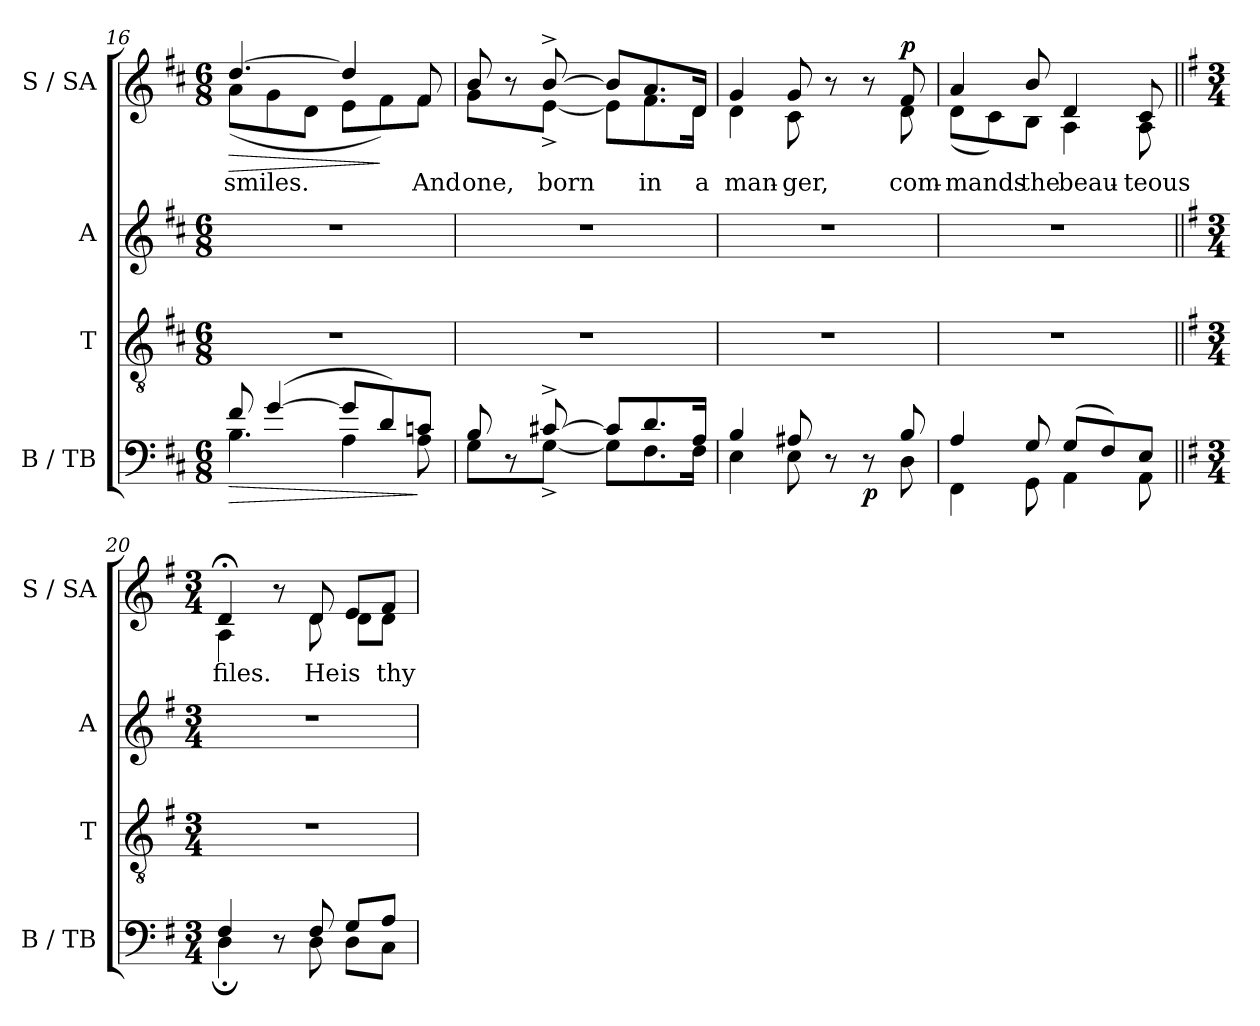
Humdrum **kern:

**kern	**dynam	**kern	**kern	**kern	**text	**dynam
*part4	*part4	*part3	*part2	*part1	*part1	*part1
*staff4	*staff4	*staff3	*staff2	*staff1	*staff1	*staff1
*I"B / TB	*	*I"T	*I"A	*I"S / SA	*	*
*I'B / TB	*	*I'T	*I'A	*I'S / SA	*	*
*clefF4	*	*clefGv2	*clefG2	*clefG2	*	*
*k[f#c#]	*	*k[f#c#]	*k[f#c#]	*k[f#c#]	*	*
*D:	*	*D:	*D:	*D:	*	*
*M6/8	*	*M6/8	*M6/8	*M6/8	*	*
=16	=16	=16	=16	=16	=16	=16
*^	*	*	*	*	*	*
!	!	!LO:HP:b	!LO:N:vis=1	!LO:N:vis=1	!	!	!
!	!	!	!	!	!	!LO:LY:b:color=#000000	!LO:HP:b
*	*	*	*	*	*^	*	*
8f#i/	4.Bi\	>	2.r	2.r	[4.ddi/	(8ai\L	smiles.	>
([4gi/	.	.	.	.	.	8gi\	.	.
.	.	.	.	.	.	8di\J	.	.
8gi/L]	4Ai\	.	.	.	4ddi/]	8ei\L	.	.
8di/)	.	.	.	.	.	8f#i\)	.	]
!	!	!	!	!	!	!	!LO:LY:b:color=#000000	!
8cni/J	8Ai\	]	.	.	8f#i/	8f#i\J	And	.
=17	=17	=17	=17	=17	=17	=17	=17	=17
!	!	!	!LO:N:vis=1	!LO:N:vis=1	!	!	!	!
!	!	!	!	!	!	!	!LO:LY:b:color=#000000	!
8Bi/	8Gi\L	.	2.r	2.r	8bi/	8gi\L	one,	.
8r	8ryy	.	.	.	8r	8ryy	.	.
!	!	!	!	!	!	!	!LO:LY:b:color=#000000	!
[8c#X^i/	[8G^i\J	.	.	.	[8b^i/	[8e^i\J	born	.
8c#i/L]	8Gi\L]	.	.	.	8bi/L]	8ei\L]	.	.
!	!	!	!	!	!	!	!LO:LY:b:color=#000000	!
8.di/	8.F#i\	.	.	.	8.ai/	8.f#i\	in	.
!	!	!	!	!	!	!	!LO:LY:b:color=#000000	!
16Ai/Jk	16F#i\Jk	.	.	.	16di/Jk	16di\Jk	a	.
=18	=18	=18	=18	=18	=18	=18	=18	=18
!	!	!	!LO:N:vis=1	!LO:N:vis=1	!	!	!	!
!	!	!	!	!	!	!	!LO:LY:b:color=#000000	!
4Bi/	4Ei\	.	2.r	2.r	4gi/	4di\	man-	.
!	!	!	!	!	!	!	!LO:LY:b:color=#000000	!
8A#Xi/	8Ei\	.	.	.	8gi/	8c#i\	-ger,	.
8r	4ryy	.	.	.	8r	4ryy	.	.
8r	.	p	.	.	8r	.	.	.
!	!	!	!	!	!	!	!LO:LY:b:color=#000000	!
8Bi/	8Di\	.	.	.	8f#i/	8di\	com-	p
=19	=19	=19	=19	=19	=19	=19	=19	=19
!	!	!	!LO:N:vis=1	!LO:N:vis=1	!	!	!	!
!	!	!	!	!	!	!	!LO:LY:b:color=#000000	!
4Ai/	4FF#i\	.	2.r	2.r	4ai/	(8di\L	-mands	.
.	.	.	.	.	.	8c#i\)	.	.
!	!	!	!	!	!	!	!LO:LY:b:color=#000000	!
8Gi/	8GGi\	.	.	.	8bi/	8Bi\J	the	.
!	!	!	!	!	!	!	!LO:LY:b:color=#000000	!
(8Gi/L	4AAi\	.	.	.	4di/	4Ai\	beau-	.
8F#i/)	.	.	.	.	.	.	.	.
!	!	!	!	!	!	!	!LO:LY:b:color=#000000	!
8Ei/J	8AAi\	.	.	.	8c#i/	8Ai\	-teous	.
=20||	=20||	=20||	=20||	=20||	=20||	=20||	=20||	=20||
*k[f#]	*	*	*k[f#]	*k[f#]	*k[f#]	*	*	*
*G:	*	*	*G:	*G:	*G:	*	*	*
*M3/4	*	*	*M3/4	*M3/4	*M3/4	*	*	*
!	!	!	!LO:N:vis=1	!LO:N:vis=1	!	!	!	!
!	!	!	!	!	!	!	!LO:LY:b:color=#000000	!
4F#i/	4D;i\	.	2.r	2.r	4d;i/	4Ai\	files.	.
8r	8ryy	.	.	.	8r	8ryy	.	.
!	!	!	!	!	!	!	!LO:LY:b:color=#000000	!
8F#i/	8Di\	.	.	.	8di/	8di\	He	.
!	!	!	!	!	!	!	!LO:LY:b:color=#000000	!
8Gi/L	8Di\L	.	.	.	8ei/L	8di\L	is	.
!	!	!	!	!	!	!	!LO:LY:b:color=#000000	!
8Ai/J	8Ci\J	.	.	.	8f#i/J	8di\J	thy	.
*v	*v	*	*	*	*v	*v	*	*
=	=	=	=	=	=	=
*-	*-	*-	*-	*-	*-	*-
